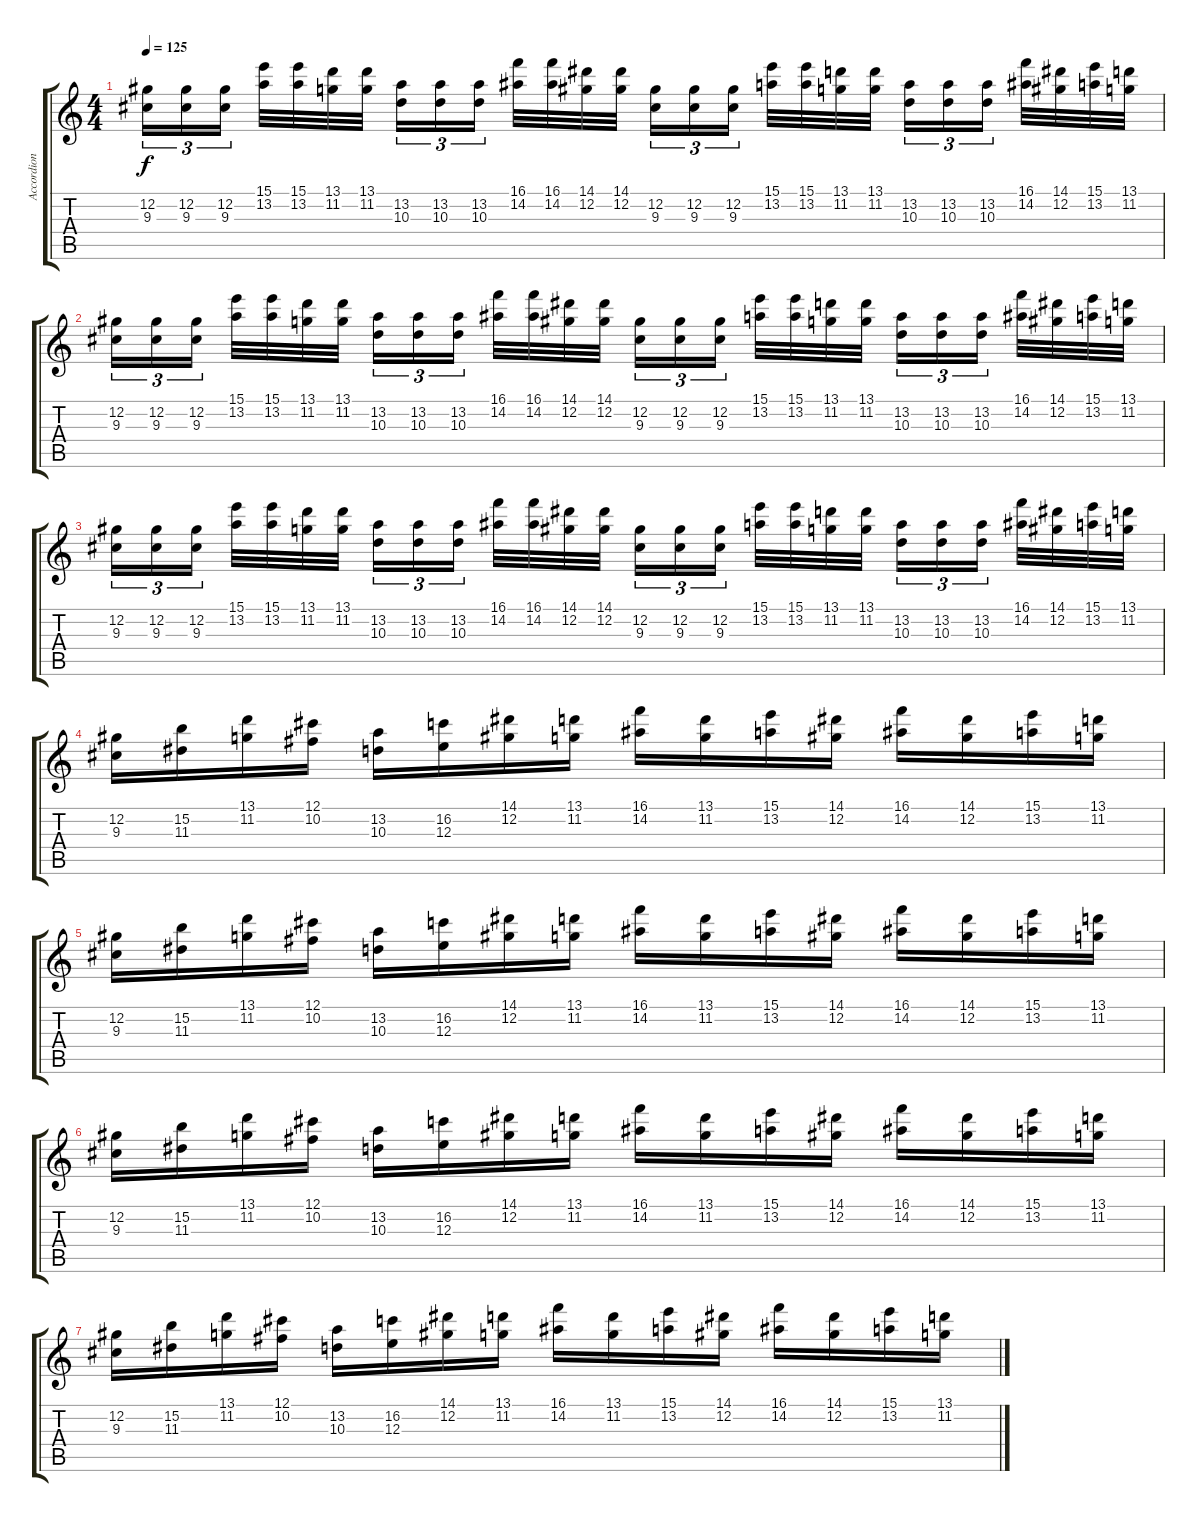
\track ("Accordion" "Accordion") {instrument accordion}
\staff {score tabs}
\tuning (Db5 Ab4 E4 B3 Gb3 B2) {hide}
\ts (4 4)
\tempo 125
\clef g2
\ks c
(12.2 9.3).16{tu (3 2) dy f} (12.2 9.3).16{tu (3 2)} (12.2 9.3).16{tu (3 2)} (15.1 13.2).32 (15.1 13.2).32 (13.1 11.2).32 (13.1 11.2).32 (13.2 10.3).16{tu (3 2)} (13.2 10.3).16{tu (3 2)} (13.2 10.3).16{tu (3 2)} (16.1 14.2).32 (16.1 14.2).32 (14.1 12.2).32 (14.1 12.2).32 (12.2 9.3).16{tu (3 2)} (12.2 9.3).16{tu (3 2)} (12.2 9.3).16{tu (3 2)} (15.1 13.2).32 (15.1 13.2).32 (13.1 11.2).32 (13.1 11.2).32 (13.2 10.3).16{tu (3 2)} (13.2 10.3).16{tu (3 2)} (13.2 10.3).16{tu (3 2)} (16.1 14.2).32 (14.1 12.2).32 (15.1 13.2).32 (13.1 11.2).32 |
(12.2 9.3).16{tu (3 2)} (12.2 9.3).16{tu (3 2)} (12.2 9.3).16{tu (3 2)} (15.1 13.2).32 (15.1 13.2).32 (13.1 11.2).32 (13.1 11.2).32 (13.2 10.3).16{tu (3 2)} (13.2 10.3).16{tu (3 2)} (13.2 10.3).16{tu (3 2)} (16.1 14.2).32 (16.1 14.2).32 (14.1 12.2).32 (14.1 12.2).32 (12.2 9.3).16{tu (3 2)} (12.2 9.3).16{tu (3 2)} (12.2 9.3).16{tu (3 2)} (15.1 13.2).32 (15.1 13.2).32 (13.1 11.2).32 (13.1 11.2).32 (13.2 10.3).16{tu (3 2)} (13.2 10.3).16{tu (3 2)} (13.2 10.3).16{tu (3 2)} (16.1 14.2).32 (14.1 12.2).32 (15.1 13.2).32 (13.1 11.2).32 |
(12.2 9.3).16{tu (3 2)} (12.2 9.3).16{tu (3 2)} (12.2 9.3).16{tu (3 2)} (15.1 13.2).32 (15.1 13.2).32 (13.1 11.2).32 (13.1 11.2).32 (13.2 10.3).16{tu (3 2)} (13.2 10.3).16{tu (3 2)} (13.2 10.3).16{tu (3 2)} (16.1 14.2).32 (16.1 14.2).32 (14.1 12.2).32 (14.1 12.2).32 (12.2 9.3).16{tu (3 2)} (12.2 9.3).16{tu (3 2)} (12.2 9.3).16{tu (3 2)} (15.1 13.2).32 (15.1 13.2).32 (13.1 11.2).32 (13.1 11.2).32 (13.2 10.3).16{tu (3 2)} (13.2 10.3).16{tu (3 2)} (13.2 10.3).16{tu (3 2)} (16.1 14.2).32 (14.1 12.2).32 (15.1 13.2).32 (13.1 11.2).32 |
(12.2 9.3).16 (15.2 11.3).16 (13.1 11.2).16 (12.1 10.2).16 (13.2 10.3).16 (16.2 12.3).16 (14.1 12.2).16 (13.1 11.2).16 (16.1 14.2).16 (13.1 11.2).16 (15.1 13.2).16 (14.1 12.2).16 (16.1 14.2).16 (14.1 12.2).16 (15.1 13.2).16 (13.1 11.2).16 |
(12.2 9.3).16 (15.2 11.3).16 (13.1 11.2).16 (12.1 10.2).16 (13.2 10.3).16 (16.2 12.3).16 (14.1 12.2).16 (13.1 11.2).16 (16.1 14.2).16 (13.1 11.2).16 (15.1 13.2).16 (14.1 12.2).16 (16.1 14.2).16 (14.1 12.2).16 (15.1 13.2).16 (13.1 11.2).16 |
(12.2 9.3).16 (15.2 11.3).16 (13.1 11.2).16 (12.1 10.2).16 (13.2 10.3).16 (16.2 12.3).16 (14.1 12.2).16 (13.1 11.2).16 (16.1 14.2).16 (13.1 11.2).16 (15.1 13.2).16 (14.1 12.2).16 (16.1 14.2).16 (14.1 12.2).16 (15.1 13.2).16 (13.1 11.2).16 |
(12.2 9.3).16 (15.2 11.3).16 (13.1 11.2).16 (12.1 10.2).16 (13.2 10.3).16 (16.2 12.3).16 (14.1 12.2).16 (13.1 11.2).16 (16.1 14.2).16 (13.1 11.2).16 (15.1 13.2).16 (14.1 12.2).16 (16.1 14.2).16 (14.1 12.2).16 (15.1 13.2).16 (13.1 11.2).16
